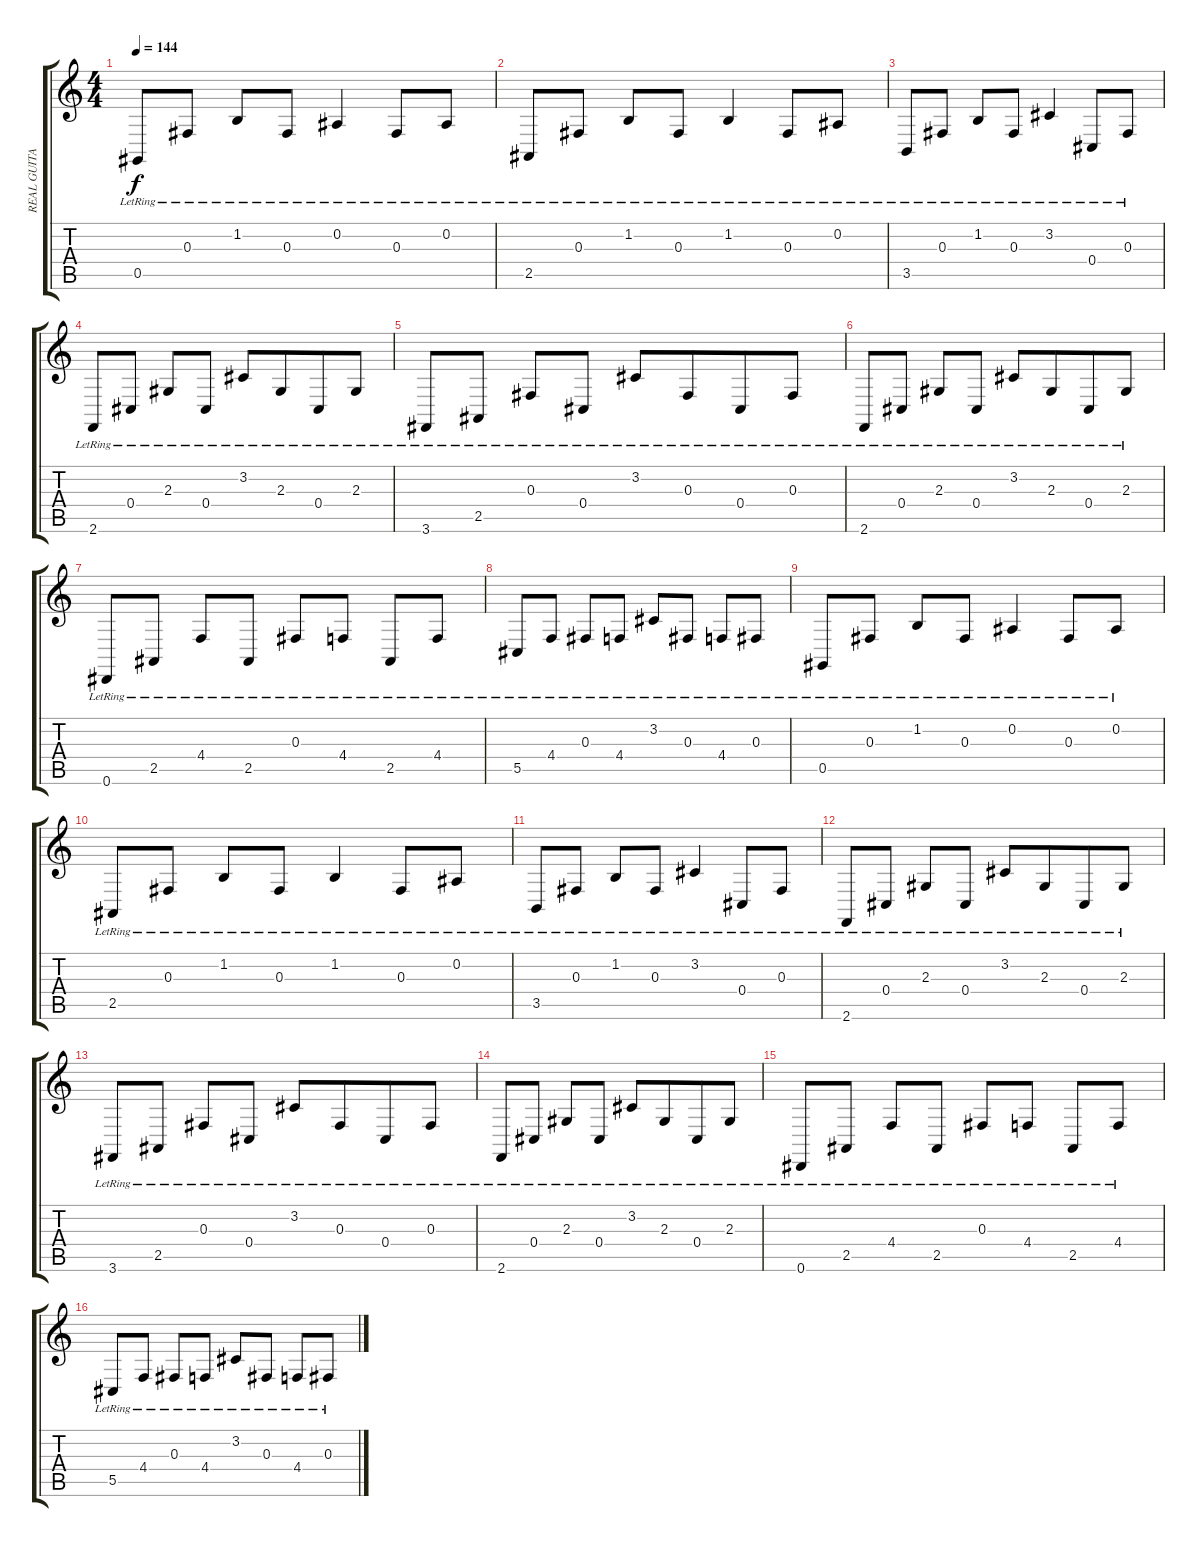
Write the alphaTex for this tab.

\track ("REAL GUITAR ( ARPEGIOS )" "REAL GUITA") {instrument electricgrandpiano}
\staff {score tabs}
\tuning (Eb4 Bb3 Gb3 Db3 Ab2 Eb2) {hide}
\ts (4 4)
\tempo 144
\clef g2
\ks c
0.5{lr}.8{dy f beam merge} 0.3{lr}.8 1.2{lr}.8 0.3{lr}.8{beam merge} 0.2{lr}.4 0.3{lr}.8 0.2{lr}.8 |
2.5{lr}.8{beam merge} 0.3{lr}.8 1.2{lr}.8 0.3{lr}.8{beam merge} 1.2{lr}.4 0.3{lr}.8 0.2{lr}.8 |
3.5{lr}.8{beam merge} 0.3{lr}.8 1.2{lr}.8 0.3{lr}.8{beam merge} 3.2{lr}.4 0.4{lr}.8 0.3{lr}.8 |
2.6{lr}.8{beam merge} 0.4{lr}.8 2.3{lr}.8{beam merge} 0.4{lr}.8 3.2{lr}.8{beam merge} 2.3{lr}.8{beam merge} 0.4{lr}.8 2.3{lr}.8 |
3.6{lr}.8{beam merge} 2.5{lr}.8 0.3{lr}.8{beam merge} 0.4{lr}.8 3.2{lr}.8{beam merge} 0.3{lr}.8{beam merge} 0.4{lr}.8 0.3{lr}.8 |
2.6{lr}.8{beam merge} 0.4{lr}.8 2.3{lr}.8{beam merge} 0.4{lr}.8 3.2{lr}.8{beam merge} 2.3{lr}.8{beam merge} 0.4{lr}.8 2.3{lr}.8 |
0.6{lr}.8 2.5{lr}.8 4.4{lr}.8 2.5{lr}.8 0.3{lr}.8{beam merge} 4.4{lr}.8 2.5{lr}.8 4.4{lr}.8 |
5.5{lr}.8 4.4{lr}.8 0.3{lr}.8 4.4{lr}.8 3.2{lr}.8{beam merge} 0.3{lr}.8 4.4{lr}.8 0.3{lr}.8 |
0.5{lr}.8{beam merge} 0.3{lr}.8 1.2{lr}.8 0.3{lr}.8{beam merge} 0.2{lr}.4 0.3{lr}.8 0.2{lr}.8 |
2.5{lr}.8{beam merge} 0.3{lr}.8 1.2{lr}.8 0.3{lr}.8{beam merge} 1.2{lr}.4 0.3{lr}.8 0.2{lr}.8 |
3.5{lr}.8{beam merge} 0.3{lr}.8 1.2{lr}.8 0.3{lr}.8{beam merge} 3.2{lr}.4 0.4{lr}.8 0.3{lr}.8 |
2.6{lr}.8{beam merge} 0.4{lr}.8 2.3{lr}.8{beam merge} 0.4{lr}.8 3.2{lr}.8{beam merge} 2.3{lr}.8{beam merge} 0.4{lr}.8 2.3{lr}.8 |
3.6{lr}.8{beam merge} 2.5{lr}.8 0.3{lr}.8{beam merge} 0.4{lr}.8 3.2{lr}.8{beam merge} 0.3{lr}.8{beam merge} 0.4{lr}.8 0.3{lr}.8 |
2.6{lr}.8{beam merge} 0.4{lr}.8 2.3{lr}.8{beam merge} 0.4{lr}.8 3.2{lr}.8{beam merge} 2.3{lr}.8{beam merge} 0.4{lr}.8 2.3{lr}.8 |
0.6{lr}.8 2.5{lr}.8 4.4{lr}.8 2.5{lr}.8 0.3{lr}.8{beam merge} 4.4{lr}.8 2.5{lr}.8 4.4{lr}.8 |
5.5{lr}.8 4.4{lr}.8 0.3{lr}.8 4.4{lr}.8 3.2{lr}.8{beam merge} 0.3{lr}.8 4.4{lr}.8 0.3{lr}.8
